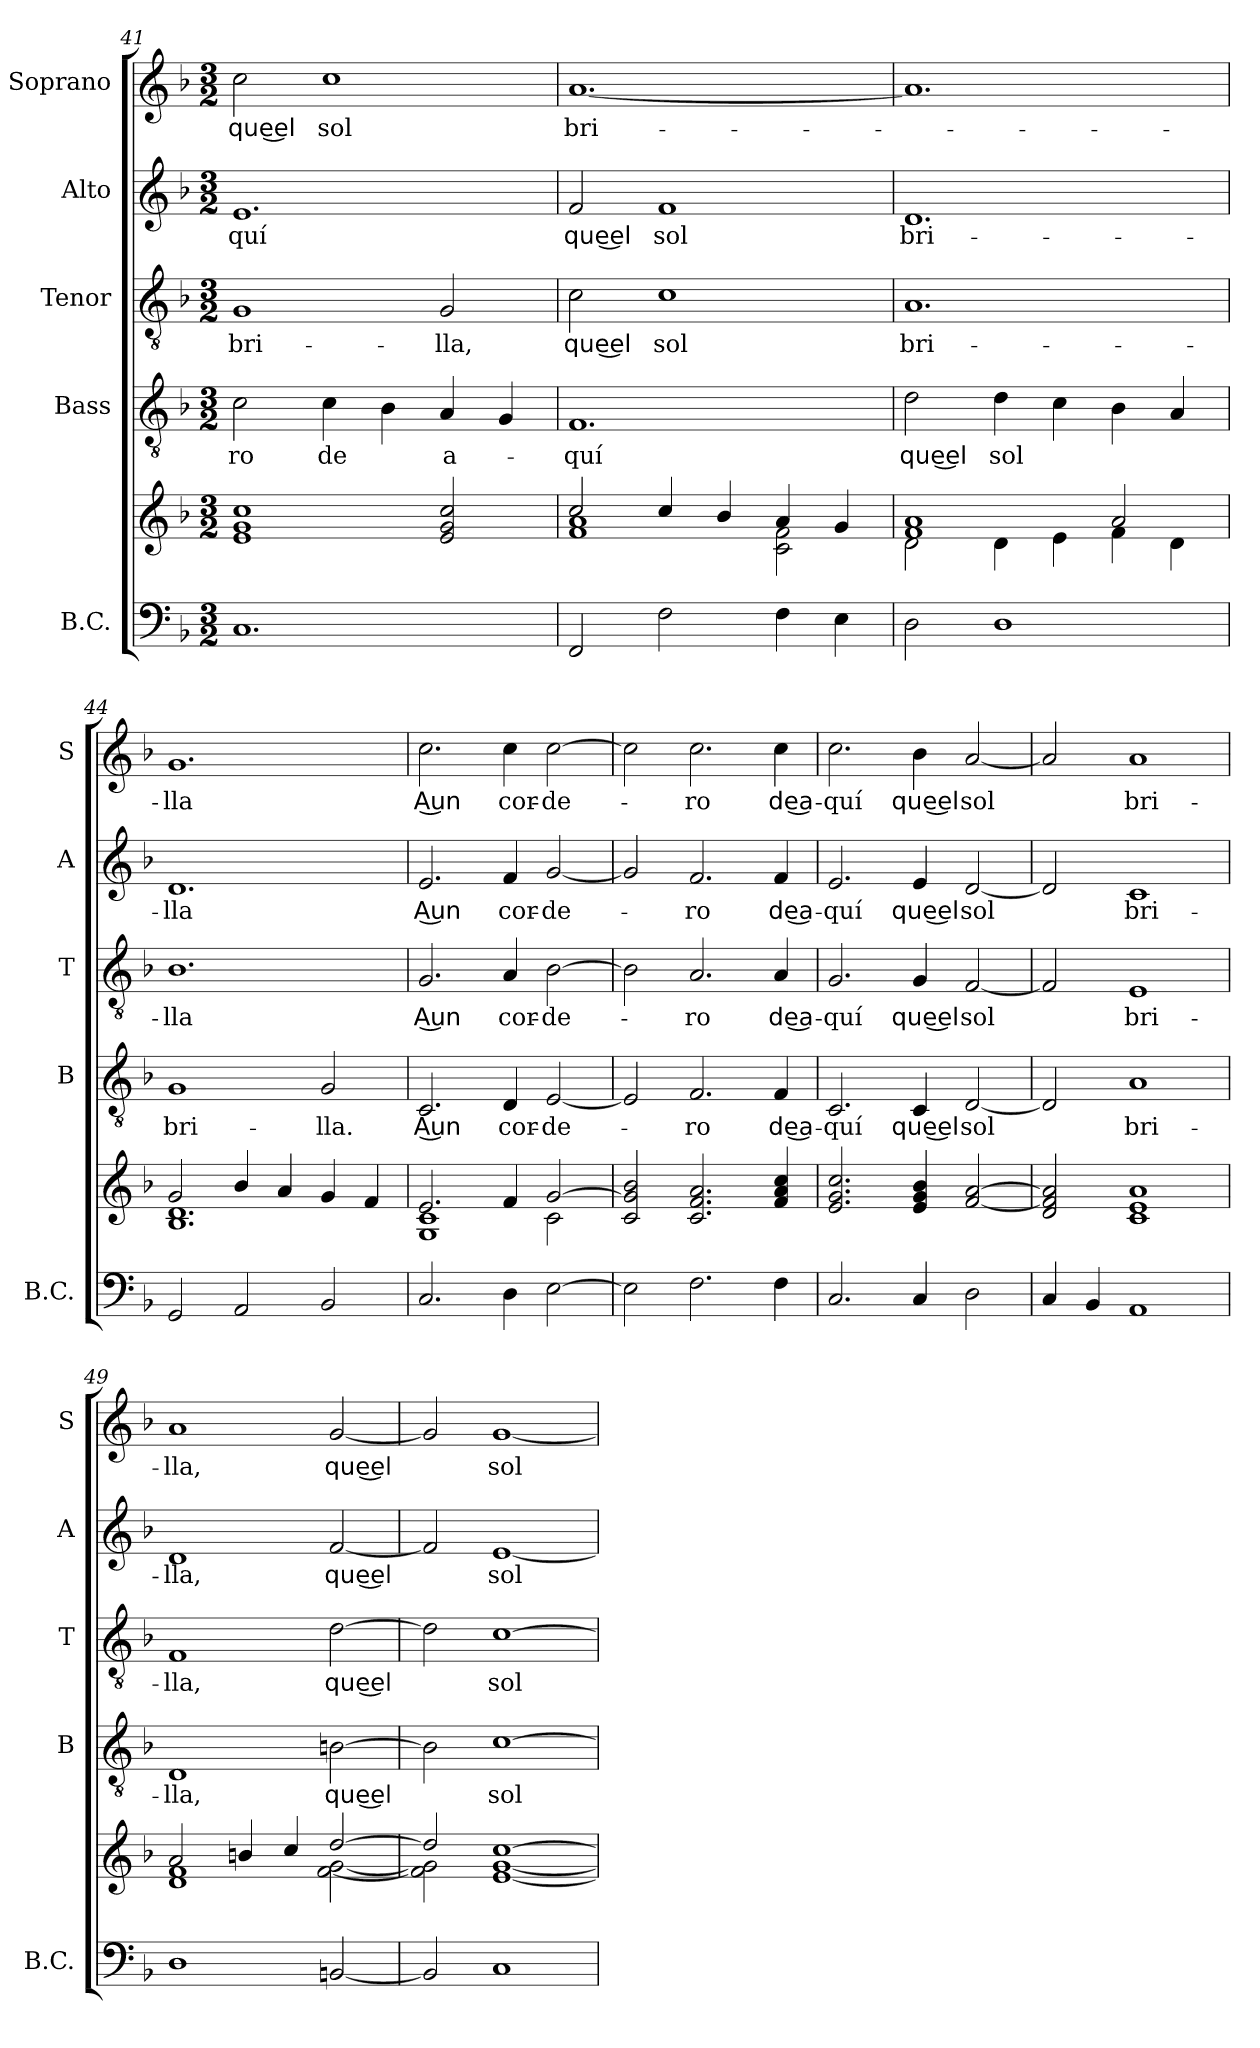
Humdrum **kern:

**kern	**kern	**kern	**text	**kern	**text	**kern	**text	**kern	**text
*part5	*part5	*part4	*part4	*part3	*part3	*part2	*part2	*part1	*part1
*staff6	*staff5	*staff4	*staff4	*staff3	*staff3	*staff2	*staff2	*staff1	*staff1
*I"B.C.	*	*I"Bass	*	*I"Tenor	*	*I"Alto	*	*I"Soprano	*
*I'B.C.	*	*I'B	*	*I'T	*	*I'A	*	*I'S	*
*clefF4	*clefG2	*clefGv2	*	*clefGv2	*	*clefG2	*	*clefG2	*
*k[b-]	*k[b-]	*k[b-]	*	*k[b-]	*	*k[b-]	*	*k[b-]	*
*F:	*F:	*F:	*	*F:	*	*F:	*	*F:	*
*M3/2	*M3/2	*M3/2	*	*M3/2	*	*M3/2	*	*M3/2	*
=41	=41	=41	=41	=41	=41	=41	=41	=41	=41
!	!	!	!LO:LY:b	!	!LO:LY:b	!	!LO:LY:b	!	!LO:LY:b
1.C	1e 1g 1cc	2c\	-ro	1G	bri-	1.e	-quí	2cc\	que͜el
!	!	!	!LO:LY:b	!	!	!	!	!	!LO:LY:b
.	.	4c\	de	.	.	.	.	1cc	sol
.	.	4B-\	.	.	.	.	.	.	.
!	!	!	!LO:LY:b	!	!LO:LY:b	!	!	!	!
.	2e/ 2g/ 2cc/	4A/	a-	2G/	-lla,	.	.	.	.
.	.	4G/	.	.	.	.	.	.	.
=42	=42	=42	=42	=42	=42	=42	=42	=42	=42
*	*^	*	*	*	*	*	*	*	*
!	!	!	!	!LO:LY:b	!	!LO:LY:b	!	!LO:LY:b	!	!LO:LY:b
2FF/	2cc/	1f 1a	1.F	-quí	2c\	que͜el	2f/	que͜el	[1.a	bri-
!	!	!	!	!	!	!LO:LY:b	!	!LO:LY:b	!	!
2F\	4cc/	.	.	.	1c	sol	1f	sol	.	.
.	4b-/	.	.	.	.	.	.	.	.	.
4F\	4a/	2c\ 2f\	.	.	.	.	.	.	.	.
4E\	4g/	.	.	.	.	.	.	.	.	.
!!LO:LB:g=z
=43	=43	=43	=43	=43	=43	=43	=43	=43	=43	=43
!	!	!	!	!LO:LY:b	!	!LO:LY:b	!	!LO:LY:b	!	!
2D\	1f 1a	2d\	2d\	que͜el	1.A	bri-	1.d	bri-	1.a]	.
!	!	!	!	!LO:LY:b	!	!	!	!	!	!
1D	.	4d\	4d\	sol	.	.	.	.	.	.
.	.	4e\	4c\	.	.	.	.	.	.	.
.	2a/	4f\	4B-\	.	.	.	.	.	.	.
.	.	4d\	4A/	.	.	.	.	.	.	.
=44	=44	=44	=44	=44	=44	=44	=44	=44	=44	=44
!	!	!	!	!LO:LY:b	!	!LO:LY:b	!	!LO:LY:b	!	!LO:LY:b
2GG/	2g/	1.B- 1.d	1G	bri-	1.B-	-lla	1.d	-lla	1.g	-lla
2AA/	4b-/	.	.	.	.	.	.	.	.	.
.	4a/	.	.	.	.	.	.	.	.	.
!	!	!	!	!LO:LY:b	!	!	!	!	!	!
2BB-/	4g/	.	2G/	-lla.	.	.	.	.	.	.
.	4f/	.	.	.	.	.	.	.	.	.
=45	=45	=45	=45	=45	=45	=45	=45	=45	=45	=45
!	!	!	!	!LO:LY:b	!	!LO:LY:b	!	!LO:LY:b	!	!LO:LY:b
2.C/	2.e/	1G 1c	2.C/	A͜un	2.G/	A͜un	2.e/	A͜un	2.cc\	A͜un
!	!	!	!	!LO:LY:b	!	!LO:LY:b	!	!LO:LY:b	!	!LO:LY:b
4D\	4f/	.	4D/	cor-	4A/	cor-	4f/	cor-	4cc\	cor-
!	!	!	!	!LO:LY:b	!	!LO:LY:b	!	!LO:LY:b	!	!LO:LY:b
[2E\	[>2g/	2c\	[2E/	-de-	[2B-\	-de-	[2g/	-de-	[2cc\	-de-
*	*v	*v	*	*	*	*	*	*	*	*
=46	=46	=46	=46	=46	=46	=46	=46	=46	=46
2E\]	2c/ 2g/] 2b-/	2E/]	.	2B-\]	.	2g/]	.	2cc\]	.
!	!	!	!LO:LY:b	!	!LO:LY:b	!	!LO:LY:b	!	!LO:LY:b
2.F\	2.c/ 2.f/ 2.a/	2.F/	-ro	2.A/	-ro	2.f/	-ro	2.cc\	-ro
!	!	!	!LO:LY:b	!	!LO:LY:b	!	!LO:LY:b	!	!LO:LY:b
4F\	4f/ 4a/ 4cc/	4F/	de͜a-	4A/	de͜a-	4f/	de͜a-	4cc\	de͜a-
=47	=47	=47	=47	=47	=47	=47	=47	=47	=47
!	!	!	!LO:LY:b	!	!LO:LY:b	!	!LO:LY:b	!	!LO:LY:b
2.C/	2.e/ 2.g/ 2.cc/	2.C/	-quí	2.G/	-quí	2.e/	-quí	2.cc\	-quí
!	!	!	!LO:LY:b	!	!LO:LY:b	!	!LO:LY:b	!	!LO:LY:b
4C/	4e/ 4g/ 4b-/	4C/	que͜el	4G/	que͜el	4e/	que͜el	4b-\	que͜el
!	!	!	!LO:LY:b	!	!LO:LY:b	!	!LO:LY:b	!	!LO:LY:b
2D\	[2f/ [2a/	[2D/	sol	[2F/	sol	[2d/	sol	[2a/	sol
=48	=48	=48	=48	=48	=48	=48	=48	=48	=48
4C/	2d/ 2f/] 2a/]	2D/]	.	2F/]	.	2d/]	.	2a/]	.
4BB-/	.	.	.	.	.	.	.	.	.
!	!	!	!LO:LY:b	!	!LO:LY:b	!	!LO:LY:b	!	!LO:LY:b
1AA	1c 1e 1a	1A	bri-	1E	bri-	1c	bri-	1a	bri-
!!LO:PB:g=z
=49	=49	=49	=49	=49	=49	=49	=49	=49	=49
*	*^	*	*	*	*	*	*	*	*
!	!	!	!	!LO:LY:b	!	!LO:LY:b	!	!LO:LY:b	!	!LO:LY:b
1D	2a/	1d 1f	1D	-lla,	1F	-lla,	1d	-lla,	1a	-lla,
.	4bn/	.	.	.	.	.	.	.	.	.
.	4cc/	.	.	.	.	.	.	.	.	.
!	!	!	!	!LO:LY:b	!	!LO:LY:b	!	!LO:LY:b	!	!LO:LY:b
[2BBn/	[>2dd/	[<2f\ [<2g\	[2Bn\	que͜el	[2d\	que͜el	[2f/	que͜el	[2g/	que͜el
=50	=50	=50	=50	=50	=50	=50	=50	=50	=50	=50
2BB/]	2dd/]	2f\] 2g\]	2B\]	.	2d\]	.	2f/]	.	2g/]	.
!	!	!	!	!LO:LY:b	!	!LO:LY:b	!	!LO:LY:b	!	!LO:LY:b
1C	[>1cc	[<1e [<1g	[1c	sol	[1c	sol	[1e	sol	[1g	sol
*	*v	*v	*	*	*	*	*	*	*	*
=	=	=	=	=	=	=	=	=	=
*-	*-	*-	*-	*-	*-	*-	*-	*-	*-
